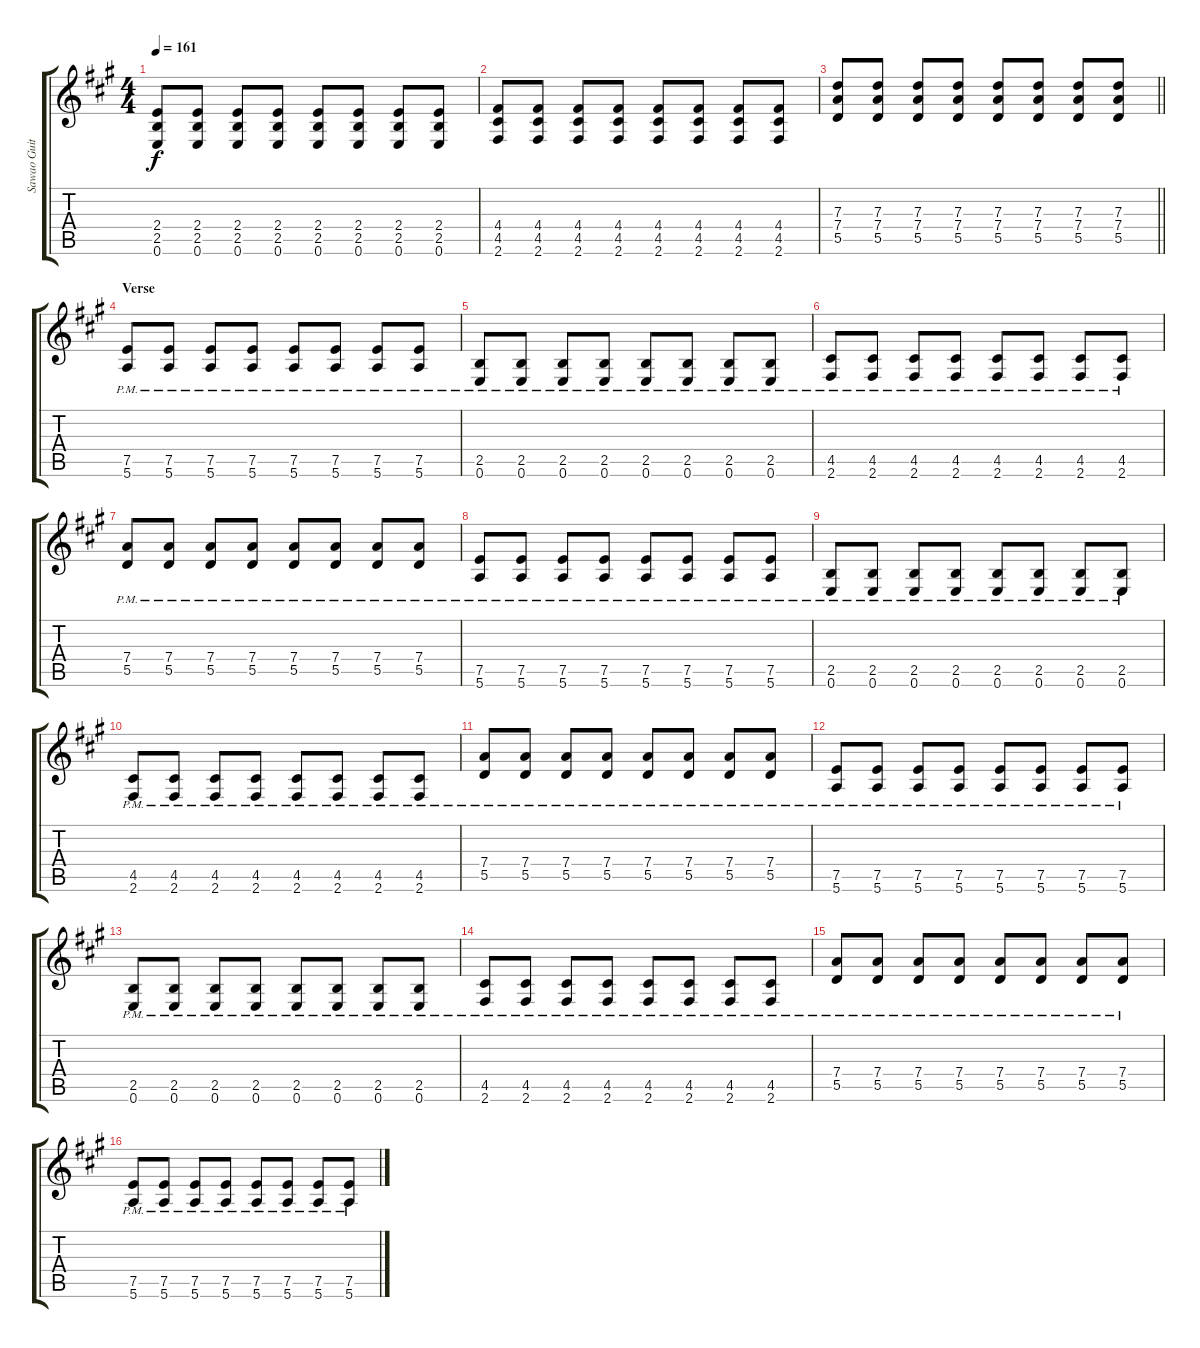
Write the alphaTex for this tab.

\track ("Sawao Guitar" "Sawao Guit") {instrument electricguitarclean}
\staff {score tabs}
\tuning (E4 B3 G3 D3 A2 E2) {hide}
\ts (4 4)
\tempo 161
\clef g2
\ks a
(2.4 2.5 0.6).8{dy f} (2.4 2.5 0.6).8 (2.4 2.5 0.6).8 (2.4 2.5 0.6).8 (2.4 2.5 0.6).8 (2.4 2.5 0.6).8 (2.4 2.5 0.6).8 (2.4 2.5 0.6).8 |
(4.4 4.5 2.6).8 (4.4 4.5 2.6).8 (4.4 4.5 2.6).8 (4.4 4.5 2.6).8 (4.4 4.5 2.6).8 (4.4 4.5 2.6).8 (4.4 4.5 2.6).8 (4.4 4.5 2.6).8 |
\barLineRight lightlight
(7.3 7.4 5.5).8 (7.3 7.4 5.5).8 (7.3 7.4 5.5).8 (7.3 7.4 5.5).8 (7.3 7.4 5.5).8 (7.3 7.4 5.5).8 (7.3 7.4 5.5).8 (7.3 7.4 5.5).8 |
\section ("" "Verse")
(7.5{pm} 5.6{pm}).8 (7.5{pm} 5.6{pm}).8 (7.5{pm} 5.6{pm}).8 (7.5{pm} 5.6{pm}).8 (7.5{pm} 5.6{pm}).8 (7.5{pm} 5.6{pm}).8 (7.5{pm} 5.6{pm}).8 (7.5{pm} 5.6{pm}).8 |
(2.5{pm} 0.6{pm}).8 (2.5{pm} 0.6{pm}).8 (2.5{pm} 0.6{pm}).8 (2.5{pm} 0.6{pm}).8 (2.5{pm} 0.6{pm}).8 (2.5{pm} 0.6{pm}).8 (2.5{pm} 0.6{pm}).8 (2.5{pm} 0.6{pm}).8 |
(4.5{pm} 2.6{pm}).8 (4.5{pm} 2.6{pm}).8 (4.5{pm} 2.6{pm}).8 (4.5{pm} 2.6{pm}).8 (4.5{pm} 2.6{pm}).8 (4.5{pm} 2.6{pm}).8 (4.5{pm} 2.6{pm}).8 (4.5{pm} 2.6{pm}).8 |
(7.4{pm} 5.5{pm}).8 (7.4{pm} 5.5{pm}).8 (7.4{pm} 5.5{pm}).8 (7.4{pm} 5.5{pm}).8 (7.4{pm} 5.5{pm}).8 (7.4{pm} 5.5{pm}).8 (7.4{pm} 5.5{pm}).8 (7.4{pm} 5.5{pm}).8 |
(7.5{pm} 5.6{pm}).8 (7.5{pm} 5.6{pm}).8 (7.5{pm} 5.6{pm}).8 (7.5{pm} 5.6{pm}).8 (7.5{pm} 5.6{pm}).8 (7.5{pm} 5.6{pm}).8 (7.5{pm} 5.6{pm}).8 (7.5{pm} 5.6{pm}).8 |
(2.5{pm} 0.6{pm}).8 (2.5{pm} 0.6{pm}).8 (2.5{pm} 0.6{pm}).8 (2.5{pm} 0.6{pm}).8 (2.5{pm} 0.6{pm}).8 (2.5{pm} 0.6{pm}).8 (2.5{pm} 0.6{pm}).8 (2.5{pm} 0.6{pm}).8 |
(4.5{pm} 2.6{pm}).8 (4.5{pm} 2.6{pm}).8 (4.5{pm} 2.6{pm}).8 (4.5{pm} 2.6{pm}).8 (4.5{pm} 2.6{pm}).8 (4.5{pm} 2.6{pm}).8 (4.5{pm} 2.6{pm}).8 (4.5{pm} 2.6{pm}).8 |
(7.4{pm} 5.5{pm}).8 (7.4{pm} 5.5{pm}).8 (7.4{pm} 5.5{pm}).8 (7.4{pm} 5.5{pm}).8 (7.4{pm} 5.5{pm}).8 (7.4{pm} 5.5{pm}).8 (7.4{pm} 5.5{pm}).8 (7.4{pm} 5.5{pm}).8 |
(7.5{pm} 5.6{pm}).8 (7.5{pm} 5.6{pm}).8 (7.5{pm} 5.6{pm}).8 (7.5{pm} 5.6{pm}).8 (7.5{pm} 5.6{pm}).8 (7.5{pm} 5.6{pm}).8 (7.5{pm} 5.6{pm}).8 (7.5{pm} 5.6{pm}).8 |
(2.5{pm} 0.6{pm}).8 (2.5{pm} 0.6{pm}).8 (2.5{pm} 0.6{pm}).8 (2.5{pm} 0.6{pm}).8 (2.5{pm} 0.6{pm}).8 (2.5{pm} 0.6{pm}).8 (2.5{pm} 0.6{pm}).8 (2.5{pm} 0.6{pm}).8 |
(4.5{pm} 2.6{pm}).8 (4.5{pm} 2.6{pm}).8 (4.5{pm} 2.6{pm}).8 (4.5{pm} 2.6{pm}).8 (4.5{pm} 2.6{pm}).8 (4.5{pm} 2.6{pm}).8 (4.5{pm} 2.6{pm}).8 (4.5{pm} 2.6{pm}).8 |
(7.4{pm} 5.5{pm}).8 (7.4{pm} 5.5{pm}).8 (7.4{pm} 5.5{pm}).8 (7.4{pm} 5.5{pm}).8 (7.4{pm} 5.5{pm}).8 (7.4{pm} 5.5{pm}).8 (7.4{pm} 5.5{pm}).8 (7.4{pm} 5.5{pm}).8 |
(7.5{pm} 5.6{pm}).8 (7.5{pm} 5.6{pm}).8 (7.5{pm} 5.6{pm}).8 (7.5{pm} 5.6{pm}).8 (7.5{pm} 5.6{pm}).8 (7.5{pm} 5.6{pm}).8 (7.5{pm} 5.6{pm}).8 (7.5{pm} 5.6{pm}).8
